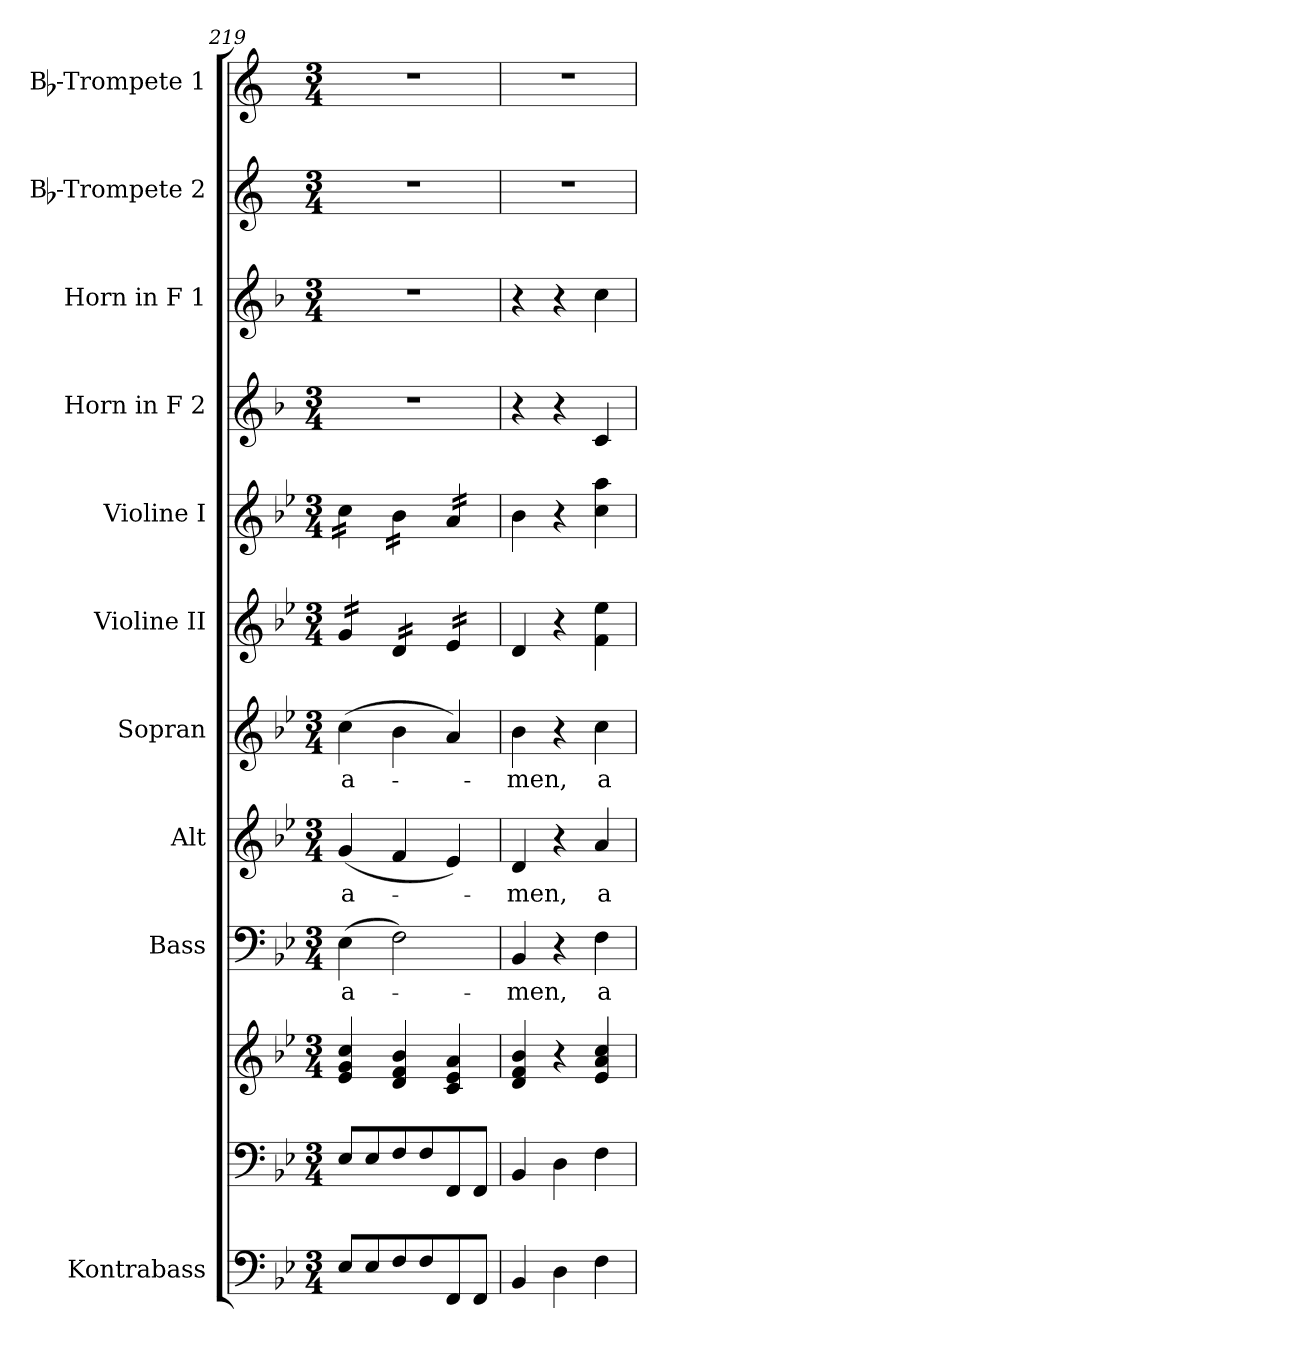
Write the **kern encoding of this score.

**kern	**kern	**kern	**kern	**text	**kern	**text	**kern	**text	**kern	**kern	**kern	**kern	**kern	**kern
*part11	*part10	*part10	*part9	*part9	*part8	*part8	*part7	*part7	*part6	*part5	*part4	*part3	*part2	*part1
*staff12	*staff11	*staff10	*staff9	*staff9	*staff8	*staff8	*staff7	*staff7	*staff6	*staff5	*staff4	*staff3	*staff2	*staff1
*I"Kontrabass	*	*	*I"Bass	*	*I"Alt	*	*I"Sopran	*	*I"Violine II	*I"Violine I	*I"Horn in F 2	*I"Horn in F 1	*I"Bb-Trompete 2	*I"Bb-Trompete 1
*I'Kb.	*	*	*I'B.	*	*I'A.	*	*I'S.	*	*I'Vl. II	*I'Vl. I	*	*	*I'Bb Trp. 2	*I'Bb Trp. 1
*clefF4	*clefF4	*clefG2	*clefF4	*	*clefG2	*	*clefG2	*	*clefG2	*clefG2	*clefG2	*clefG2	*clefG2	*clefG2
*ITrd7c12	*	*	*	*	*	*	*	*	*	*	*ITrd4c7	*ITrd4c7	*ITrd1c2	*ITrd1c2
*k[b-e-]	*k[b-e-]	*k[b-e-]	*k[b-e-]	*	*k[b-e-]	*	*k[b-e-]	*	*k[b-e-]	*k[b-e-]	*k[b-e-]	*k[b-e-]	*k[b-e-]	*k[b-e-]
*B-:	*B-:	*B-:	*B-:	*	*B-:	*	*B-:	*	*B-:	*B-:	*B-:	*B-:	*B-:	*B-:
*M3/4	*M3/4	*M3/4	*M3/4	*	*M3/4	*	*M3/4	*	*M3/4	*M3/4	*M3/4	*M3/4	*M3/4	*M3/4
=219	=219	=219	=219	=219	=219	=219	=219	=219	=219	=219	=219	=219	=219	=219
!	!	!	!	!LO:LY:b	!	!LO:LY:b	!	!LO:LY:b	!	!	!	!	!	!
*	*	*	*	*	*	*	*	*	*tremolo	*	*	*	*	*
*	*	*	*	*	*	*	*	*	*	*tremolo	*	*	*	*
8EE-/L	8E-/L	4e-/ 4g/ 4cc/	(>4E-\	a-	(<4g/	a-	(>4cc\	a-	16g/LL	16cc\LL	2.r	2.r	2.r	2.r
.	.	.	.	.	.	.	.	.	16g/	16cc\	.	.	.	.
8EE-/	8E-/	.	.	.	.	.	.	.	16g/	16cc\	.	.	.	.
.	.	.	.	.	.	.	.	.	16g/JJ	16cc\JJ	.	.	.	.
8FF/	8F/	4d/ 4f/ 4b-/	2F\)	.	4f/	.	4b-\	.	16d/LL	16b-\LL	.	.	.	.
.	.	.	.	.	.	.	.	.	16d/	16b-\	.	.	.	.
8FF/	8F/	.	.	.	.	.	.	.	16d/	16b-\	.	.	.	.
.	.	.	.	.	.	.	.	.	16d/JJ	16b-\JJ	.	.	.	.
8FFF/	8FF/	4c/ 4e-/ 4a/	.	.	4e-/)	.	4a/)	.	16e-/LL	16a/LL	.	.	.	.
.	.	.	.	.	.	.	.	.	16e-/	16a/	.	.	.	.
8FFF/J	8FF/J	.	.	.	.	.	.	.	16e-/	16a/	.	.	.	.
.	.	.	.	.	.	.	.	.	16e-/JJ	16a/JJ	.	.	.	.
*	*	*	*	*	*	*	*	*	*	*Xtremolo	*	*	*	*
*	*	*	*	*	*	*	*	*	*Xtremolo	*	*	*	*	*
=220	=220	=220	=220	=220	=220	=220	=220	=220	=220	=220	=220	=220	=220	=220
!	!	!	!	!LO:LY:b	!	!LO:LY:b	!	!LO:LY:b	!	!	!	!	!	!
4BBB-/	4BB-/	4d/ 4f/ 4b-/	4BB-/	-men,	4d/	-men,	4b-\	-men,	4d/	4b-\	4r	4r	2.r	2.r
4DD\	4D\	4r	4r	.	4r	.	4r	.	4r	4r	4r	4r	.	.
!	!	!	!	!LO:LY:b	!	!LO:LY:b	!	!LO:LY:b	!	!	!	!	!	!
4FF\	4F\	4e-/ 4a/ 4cc/	4F\	a-	4a/	a-	4cc\	a-	4f\ 4ee-\	4cc\ 4aa\	4F/	4f\	.	.
=	=	=	=	=	=	=	=	=	=	=	=	=	=	=
*-	*-	*-	*-	*-	*-	*-	*-	*-	*-	*-	*-	*-	*-	*-
